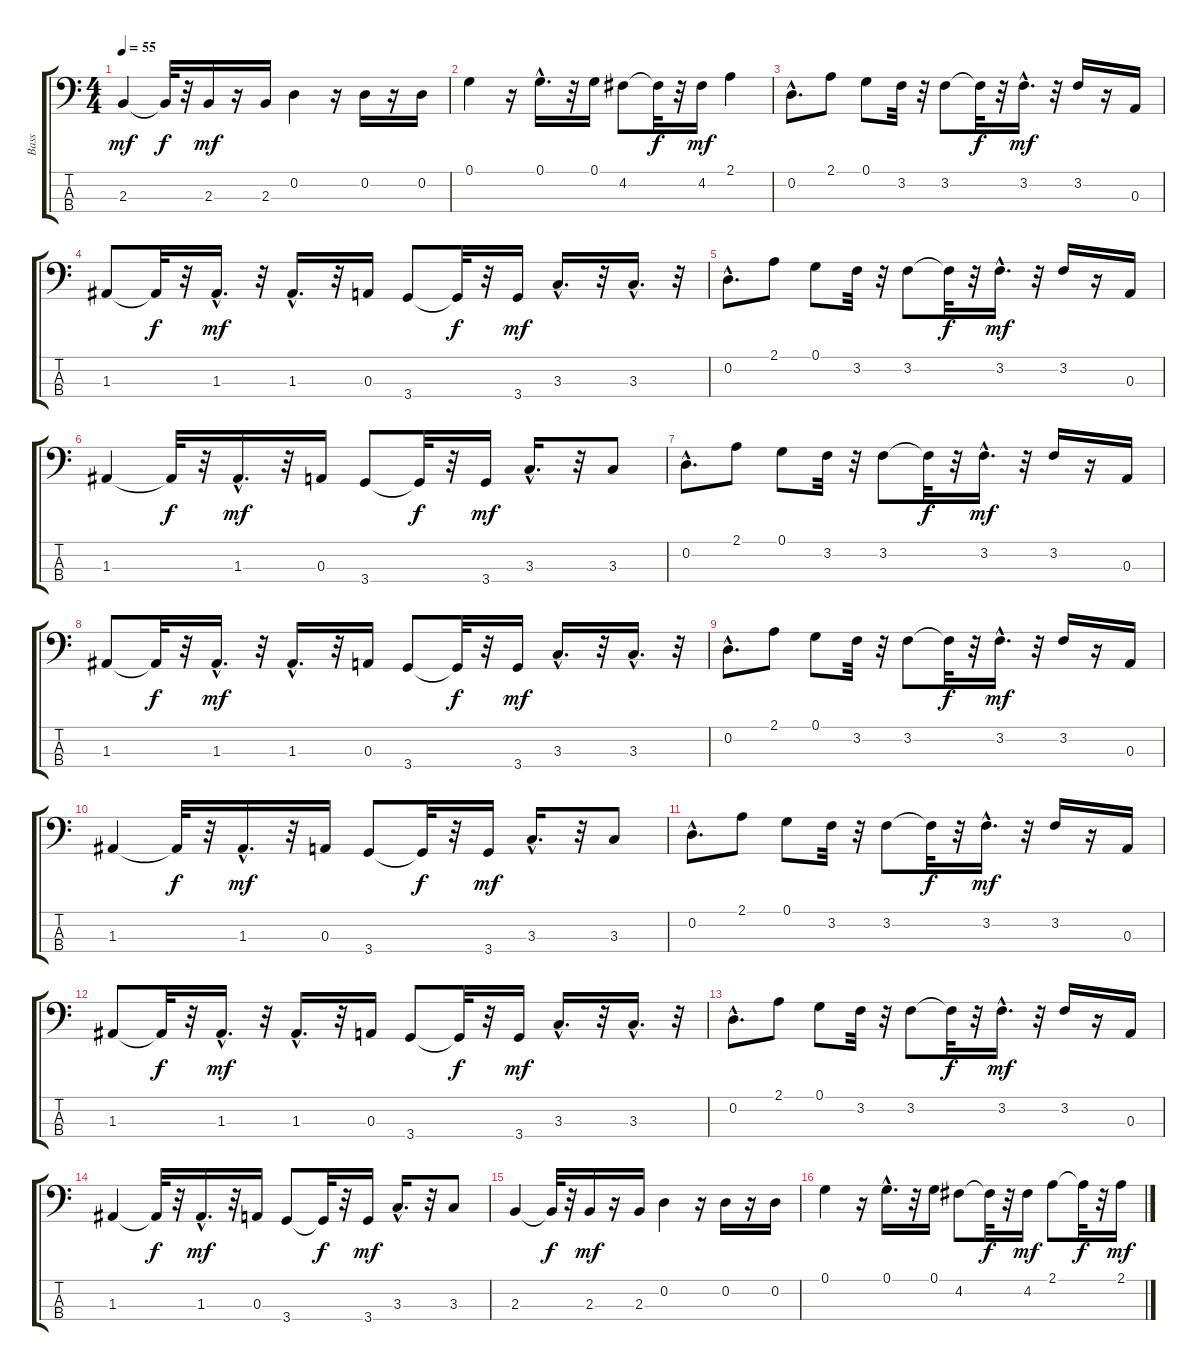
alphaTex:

\track ("Bass                " "Bass      ") {instrument electricbassfinger}
\staff {score tabs}
\tuning (G2 D2 A1 E1) {hide}
\ts (4 4)
\tempo 55
\clef f4
\ks c
2.3.4{dy mf} 2.3{t}.32{dy f} r.32 2.3.16{dy mf} r.16 2.3.16 0.2.4 r.16 0.2.16 r.16 0.2.16 |
0.1.4 r.16 0.1{hac}.16{d} r.32 0.1.16 4.2.8 4.2{t}.32{dy f} r.32 4.2.16{dy mf} 2.1.4 |
0.2{hac}.8{d} 2.1.8 0.1.8 3.2.32 r.32 3.2.8 3.2{t}.32{dy f} r.32 3.2{hac}.16{d dy mf} r.32 3.2.16 r.16 0.3.16 |
1.3.8 1.3{t}.32{dy f} r.32 1.3{hac}.16{d dy mf} r.32 1.3{hac}.16{d} r.32 0.3.16 3.4.8 3.4{t}.32{dy f} r.32 3.4.16{dy mf} 3.3{hac}.16{d} r.32 3.3{hac}.16{d} r.32 |
0.2{hac}.8{d} 2.1.8 0.1.8 3.2.32 r.32 3.2.8 3.2{t}.32{dy f} r.32 3.2{hac}.16{d dy mf} r.32 3.2.16 r.16 0.3.16 |
1.3.4 1.3{t}.32{dy f} r.32 1.3{hac}.16{d dy mf} r.32 0.3.16 3.4.8 3.4{t}.32{dy f} r.32 3.4.16{dy mf} 3.3{hac}.16{d} r.32 3.3.8 |
0.2{hac}.8{d} 2.1.8 0.1.8 3.2.32 r.32 3.2.8 3.2{t}.32{dy f} r.32 3.2{hac}.16{d dy mf} r.32 3.2.16 r.16 0.3.16 |
1.3.8 1.3{t}.32{dy f} r.32 1.3{hac}.16{d dy mf} r.32 1.3{hac}.16{d} r.32 0.3.16 3.4.8 3.4{t}.32{dy f} r.32 3.4.16{dy mf} 3.3{hac}.16{d} r.32 3.3{hac}.16{d} r.32 |
0.2{hac}.8{d} 2.1.8 0.1.8 3.2.32 r.32 3.2.8 3.2{t}.32{dy f} r.32 3.2{hac}.16{d dy mf} r.32 3.2.16 r.16 0.3.16 |
1.3.4 1.3{t}.32{dy f} r.32 1.3{hac}.16{d dy mf} r.32 0.3.16 3.4.8 3.4{t}.32{dy f} r.32 3.4.16{dy mf} 3.3{hac}.16{d} r.32 3.3.8 |
0.2{hac}.8{d} 2.1.8 0.1.8 3.2.32 r.32 3.2.8 3.2{t}.32{dy f} r.32 3.2{hac}.16{d dy mf} r.32 3.2.16 r.16 0.3.16 |
1.3.8 1.3{t}.32{dy f} r.32 1.3{hac}.16{d dy mf} r.32 1.3{hac}.16{d} r.32 0.3.16 3.4.8 3.4{t}.32{dy f} r.32 3.4.16{dy mf} 3.3{hac}.16{d} r.32 3.3{hac}.16{d} r.32 |
0.2{hac}.8{d} 2.1.8 0.1.8 3.2.32 r.32 3.2.8 3.2{t}.32{dy f} r.32 3.2{hac}.16{d dy mf} r.32 3.2.16 r.16 0.3.16 |
1.3.4 1.3{t}.32{dy f} r.32 1.3{hac}.16{d dy mf} r.32 0.3.16 3.4.8 3.4{t}.32{dy f} r.32 3.4.16{dy mf} 3.3{hac}.16{d} r.32 3.3.8 |
2.3.4 2.3{t}.32{dy f} r.32 2.3.16{dy mf} r.16 2.3.16 0.2.4 r.16 0.2.16 r.16 0.2.16 |
0.1.4 r.16 0.1{hac}.16{d} r.32 0.1.16 4.2.8 4.2{t}.32{dy f} r.32 4.2.16{dy mf} 2.1.8 2.1{t}.32{dy f} r.32 2.1.16{dy mf}
